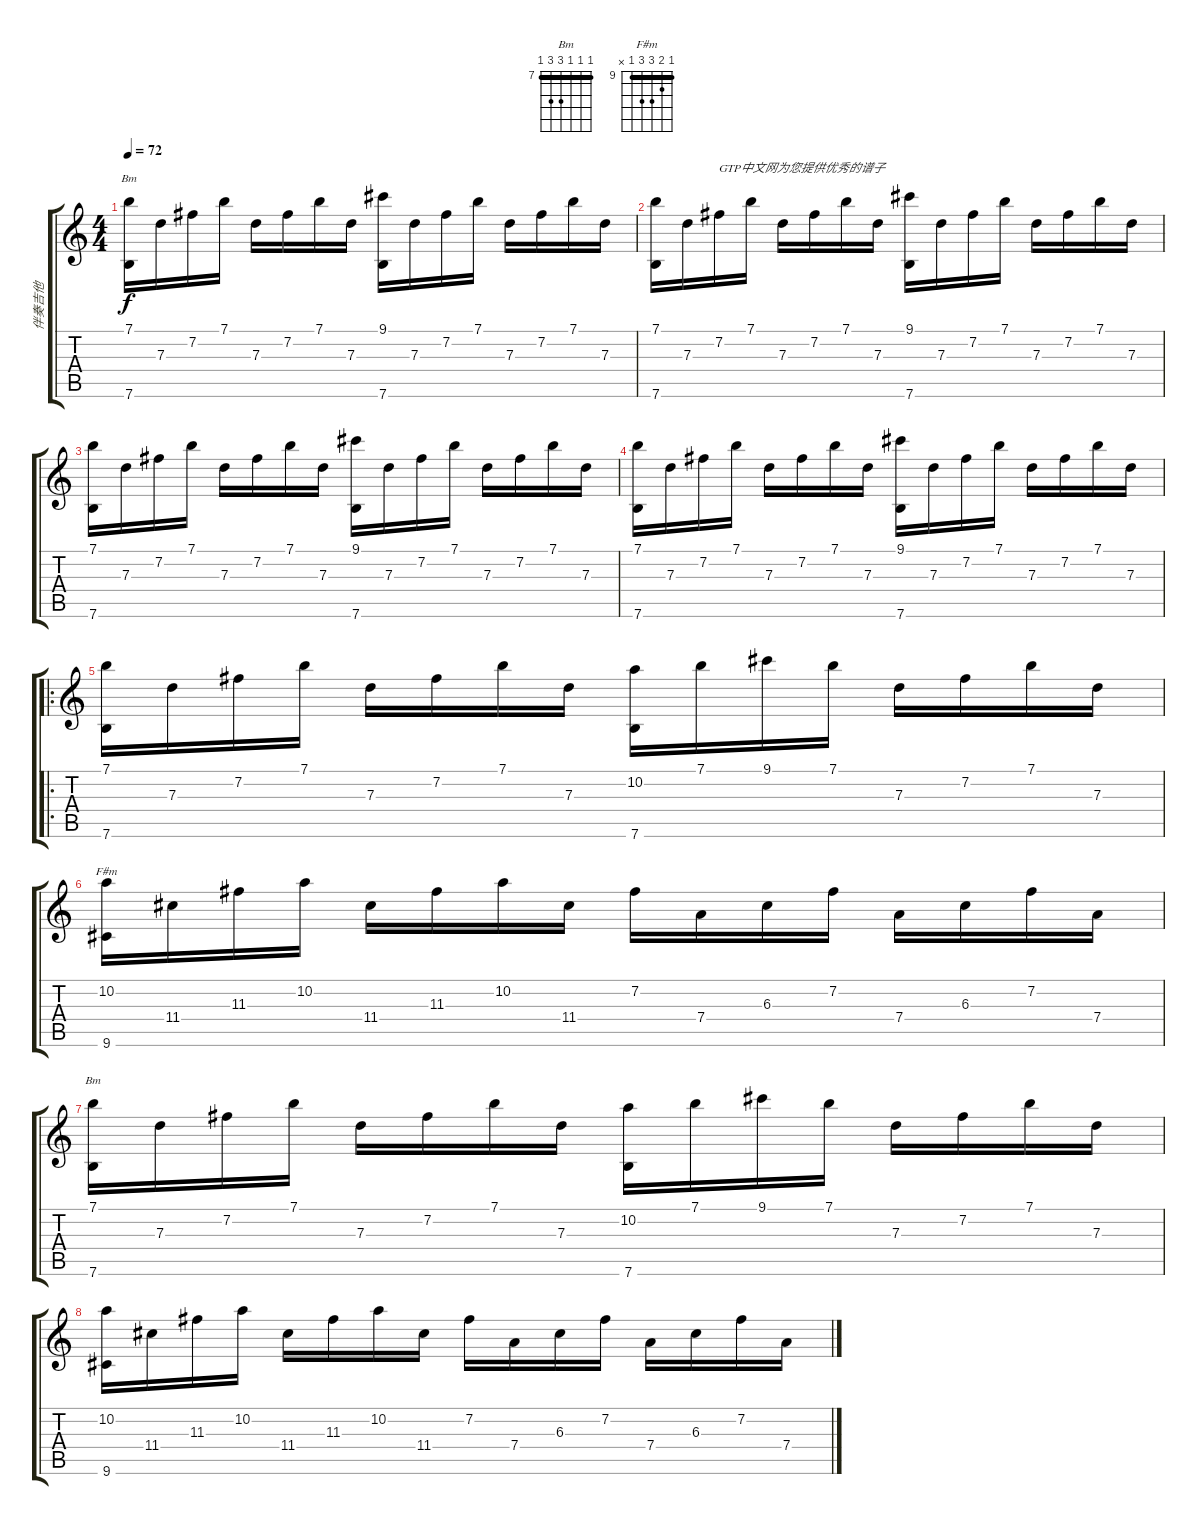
\track ("伴奏吉他" "伴奏吉他") {instrument overdrivenguitar}
\staff {score tabs}
\tuning (E4 B3 G3 D3 A2 E2) {hide}
\chord ("Bm" x 7 7 9 9 7) {firstfret 7 barre 7}
\chord ("F#m" 9 10 11 11 9 x) {firstfret 9 barre 9}
\chord ("Bm" 7 7 7 9 9 7) {firstfret 7 barre 7}
\ts (4 4)
\tempo 72
\clef g2
\ks c
(7.1 7.6).16{ch "Bm" dy f instrument overdrivenguitar} 7.3.16 7.2.16 7.1.16 7.3.16 7.2.16 7.1.16 7.3.16 (9.1 7.6).16 7.3.16 7.2.16 7.1.16 7.3.16 7.2.16 7.1.16 7.3.16 |
(7.1 7.6).16 7.3.16 7.2.16{txt "GTP中文网为您提供优秀的谱子"} 7.1.16 7.3.16 7.2.16 7.1.16 7.3.16 (9.1 7.6).16 7.3.16 7.2.16 7.1.16 7.3.16 7.2.16 7.1.16 7.3.16 |
(7.1 7.6).16 7.3.16 7.2.16 7.1.16 7.3.16 7.2.16 7.1.16 7.3.16 (9.1 7.6).16 7.3.16 7.2.16 7.1.16 7.3.16 7.2.16 7.1.16 7.3.16 |
(7.1 7.6).16 7.3.16 7.2.16 7.1.16 7.3.16 7.2.16 7.1.16 7.3.16 (9.1 7.6).16 7.3.16 7.2.16 7.1.16 7.3.16 7.2.16 7.1.16 7.3.16 |
\ro
(7.1 7.6).16 7.3.16 7.2.16 7.1.16 7.3.16 7.2.16 7.1.16 7.3.16 (10.2 7.6).16 7.1.16 9.1.16 7.1.16 7.3.16 7.2.16 7.1.16 7.3.16 |
(10.2 9.6).16{ch "F#m"} 11.4.16 11.3.16 10.2.16 11.4.16 11.3.16 10.2.16 11.4.16 7.2.16 7.4.16 6.3.16 7.2.16 7.4.16 6.3.16 7.2.16 7.4.16 |
(7.1 7.6).16{ch "Bm"} 7.3.16 7.2.16 7.1.16 7.3.16 7.2.16 7.1.16 7.3.16 (10.2 7.6).16 7.1.16 9.1.16 7.1.16 7.3.16 7.2.16 7.1.16 7.3.16 |
(10.2 9.6).16 11.4.16 11.3.16 10.2.16 11.4.16 11.3.16 10.2.16 11.4.16 7.2.16 7.4.16 6.3.16 7.2.16 7.4.16 6.3.16 7.2.16 7.4.16
